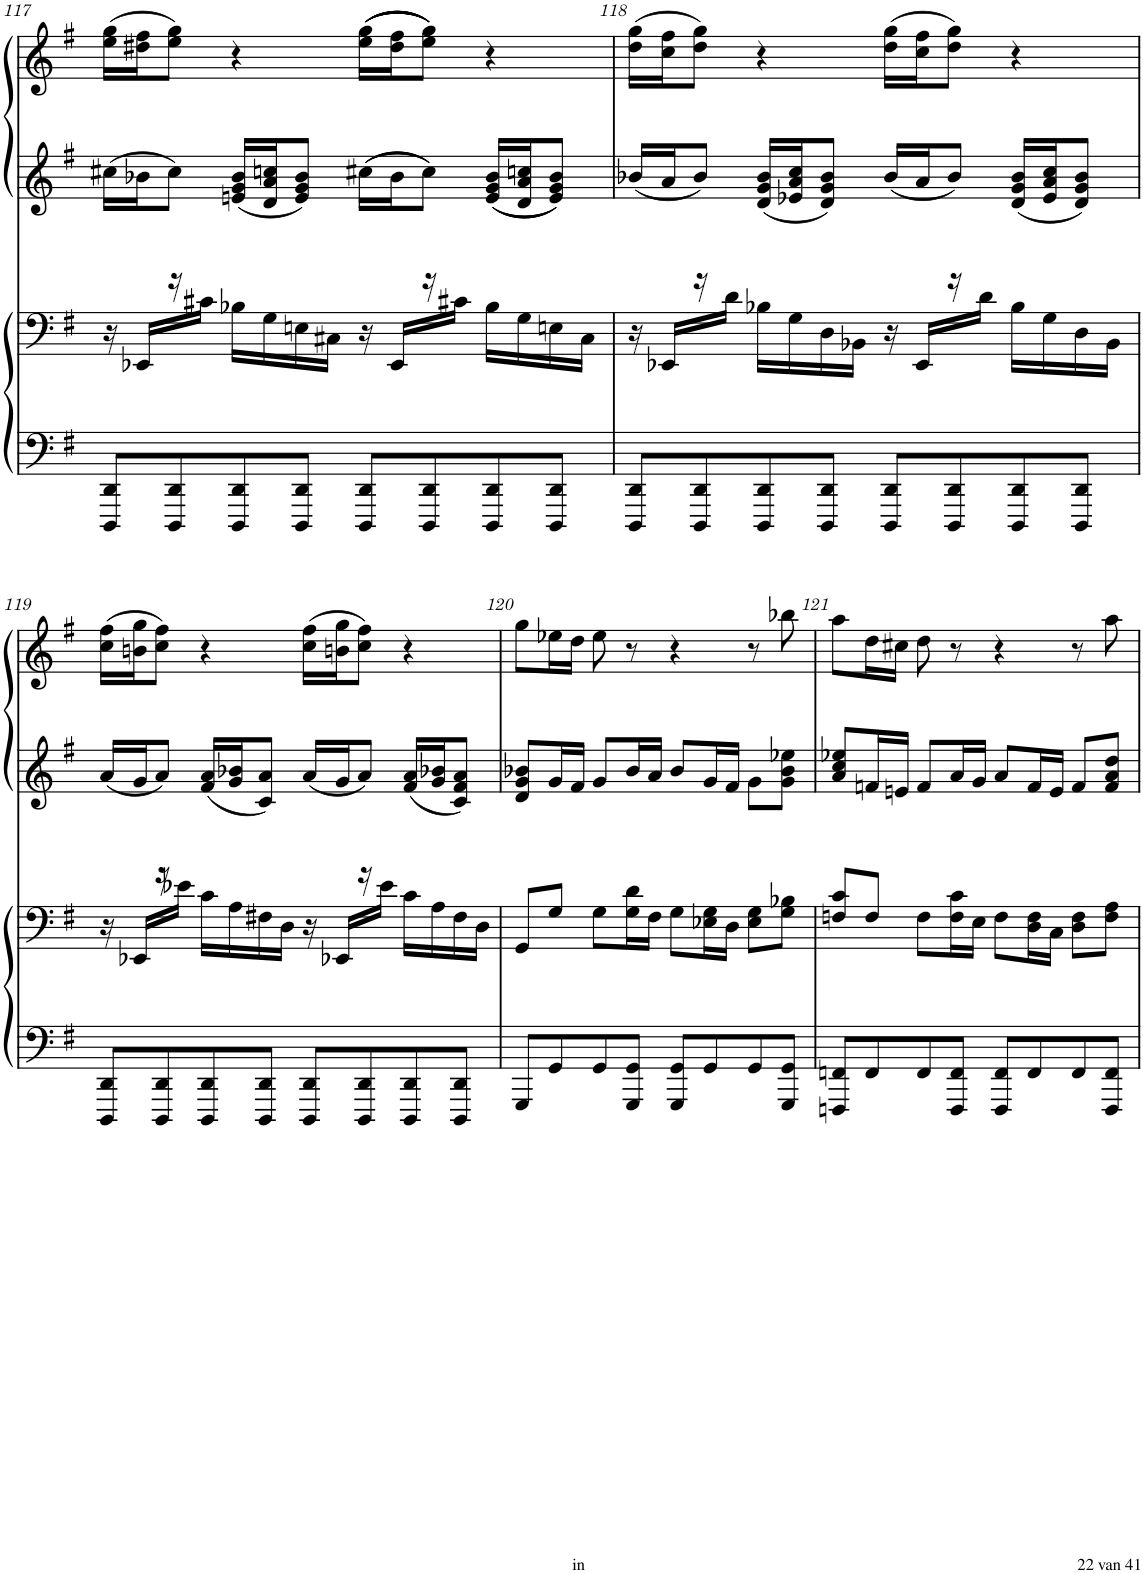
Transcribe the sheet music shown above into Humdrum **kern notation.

**kern	**kern	**kern	**kern
*part2	*part2	*part1	*part1
*staff4	*staff3	*staff2	*staff1
*I"Secondo	*	*I"Primo	*
!!LO:PB:g=z
*clefF4	*clefF4	*clefG2	*clefG2
*k[f#]	*k[f#]	*k[f#]	*k[f#]
*M2/2	*M2/2	*M2/2	*M2/2
*met(c|)	*met(c|)	*met(c|)	*met(c|)
=117	=117	=117	=117
8DDD/ 8DD/L	16r	16cc#X\LL	(16ee\ 16gg\LL
.	16EE-X/LL	16b-X\J	16dd#X\ 16ff#\J
8DDD/ 8DD/	16r	8cc#\J	8ee\ 8gg\J)
.	16c#X\JJ	.	.
8DDD/ 8DD/	16B-X\LL	16en/ 16g/ 16b-/LL	4r
.	16G\	16d/ 16a/ 16ccn/J	.
8DDD/ 8DD/J	16En\	8e/ 8g/ 8b-/J	.
.	16C#X\JJ	.	.
8DDD/ 8DD/L	16r	16cc#X\LL	((((16ee\ 16gg\LL
.	16EE-/LL	16b-\J	16dd#\ 16ff#\J
8DDD/ 8DD/	16r	8cc#\J	8ee\ 8gg\J))))
.	16c#X\JJ	.	.
8DDD/ 8DD/	16B-\LL	16e/ 16g/ 16b-/LL	4r
.	16G\	16d/ 16a/ 16ccn/J	.
8DDD/ 8DD/J	16En\	8e/ 8g/ 8b-/J	.
.	16C#\JJ	.	.
=118	=118	=118	=118
8DDD/ 8DD/L	16r	16b-X/LL	(16dd\ 16gg\LL
.	16EE-X/LL	16a/J	16cc\ 16ff#\J
8DDD/ 8DD/	16r	8b-/J	8dd\ 8gg\J)
.	16d\JJ	.	.
8DDD/ 8DD/	16B-X\LL	16d/ 16g/ 16b-/LL	4r
.	16G\	16e-X/ 16a/ 16cc/J	.
8DDD/ 8DD/J	16D\	8d/ 8g/ 8b-/J	.
.	16BB-X\JJ	.	.
8DDD/ 8DD/L	16r	16b-/LL	(16dd\ 16gg\LL
.	16EE-/LL	16a/J	16cc\ 16ff#\J
8DDD/ 8DD/	16r	8b-/J	8dd\ 8gg\J)
.	16d\JJ	.	.
8DDD/ 8DD/	16B-\LL	16d/ 16g/ 16b-/LL	4r
.	16G\	16e-/ 16a/ 16cc/J	.
8DDD/ 8DD/J	16D\	8d/ 8g/ 8b-/J	.
.	16BB-\JJ	.	.
!!LO:LB:g=z
=119	=119	=119	=119
8DDD/ 8DD/L	16r	16a/LL	(16cc\ 16ff#\LL
.	16EE-X/LL	16g/J	16bn\ 16gg\J
8DDD/ 8DD/	16r	8a/J	8cc\ 8ff#\J)
.	16e-X\JJ	.	.
8DDD/ 8DD/	16c\LL	16f#/ 16a/LL	4r
.	16A\	16g/ 16b-X/J	.
8DDD/ 8DD/J	16F#X\	8c/ 8a/J	.
.	16D\JJ	.	.
8DDD/ 8DD/L	16r	16a/LL	(16cc\ 16ff#\LL
.	16EE-X/LL	16g/J	16bn\ 16gg\J
8DDD/ 8DD/	16r	8a/J	8cc\ 8ff#\J)
.	16e-\JJ	.	.
8DDD/ 8DD/	16c\LL	16f#/ 16a/LL	4r
.	16A\	16g/ 16b-X/J	.
8DDD/ 8DD/J	16F#\	8c/ 8f#/ 8a/J	.
.	16D\JJ	.	.
=120	=120	=120	=120
8GGG/L	8GG/L	8d/ 8g/ 8b-X/L	8gg\L
8GG/	8G/J	16g/L	16ee-X\L
.	.	16f#/JJ	16dd\JJ
8GG/	8G\L	8g/L	8ee-\
8GGG/ 8GG/J	16G\ 16d\L	16b-/L	8r
.	16F#\JJ	16a/JJ	.
8GGG/ 8GG/L	8G\L	8b-/L	4r
8GG/	16E-X\ 16G\L	16g/L	.
.	16D\JJ	16f#/JJ	.
8GG/	8E-\ 8G\L	8g\L	8r
8GGG/ 8GG/J	8G\ 8B-X\J	8g\ 8b-\ 8ee-X\J	8bb-X\
=121	=121	=121	=121
8FFFn/ 8FFn/L	8Fn/ 8c/L	8a/ 8cc/ 8ee-X/L	8aa\L
8FF/	8F/J	16fn/L	16dd\L
.	.	16en/JJ	16cc#X\JJ
8FF/	8F\L	8f/L	8dd\
8FFF/ 8FF/J	16F\ 16c\L	16a/L	8r
.	16E\JJ	16g/JJ	.
8FFF/ 8FF/L	8F\L	8a/L	4r
8FF/	16D\ 16F\L	16f/L	.
.	16C\JJ	16e/JJ	.
8FF/	8D\ 8F\L	8f/L	8r
8FFF/ 8FF/J	8F\ 8A\J	8f/ 8a/ 8dd/J	8aa\
=	=	=	=
*-	*-	*-	*-
